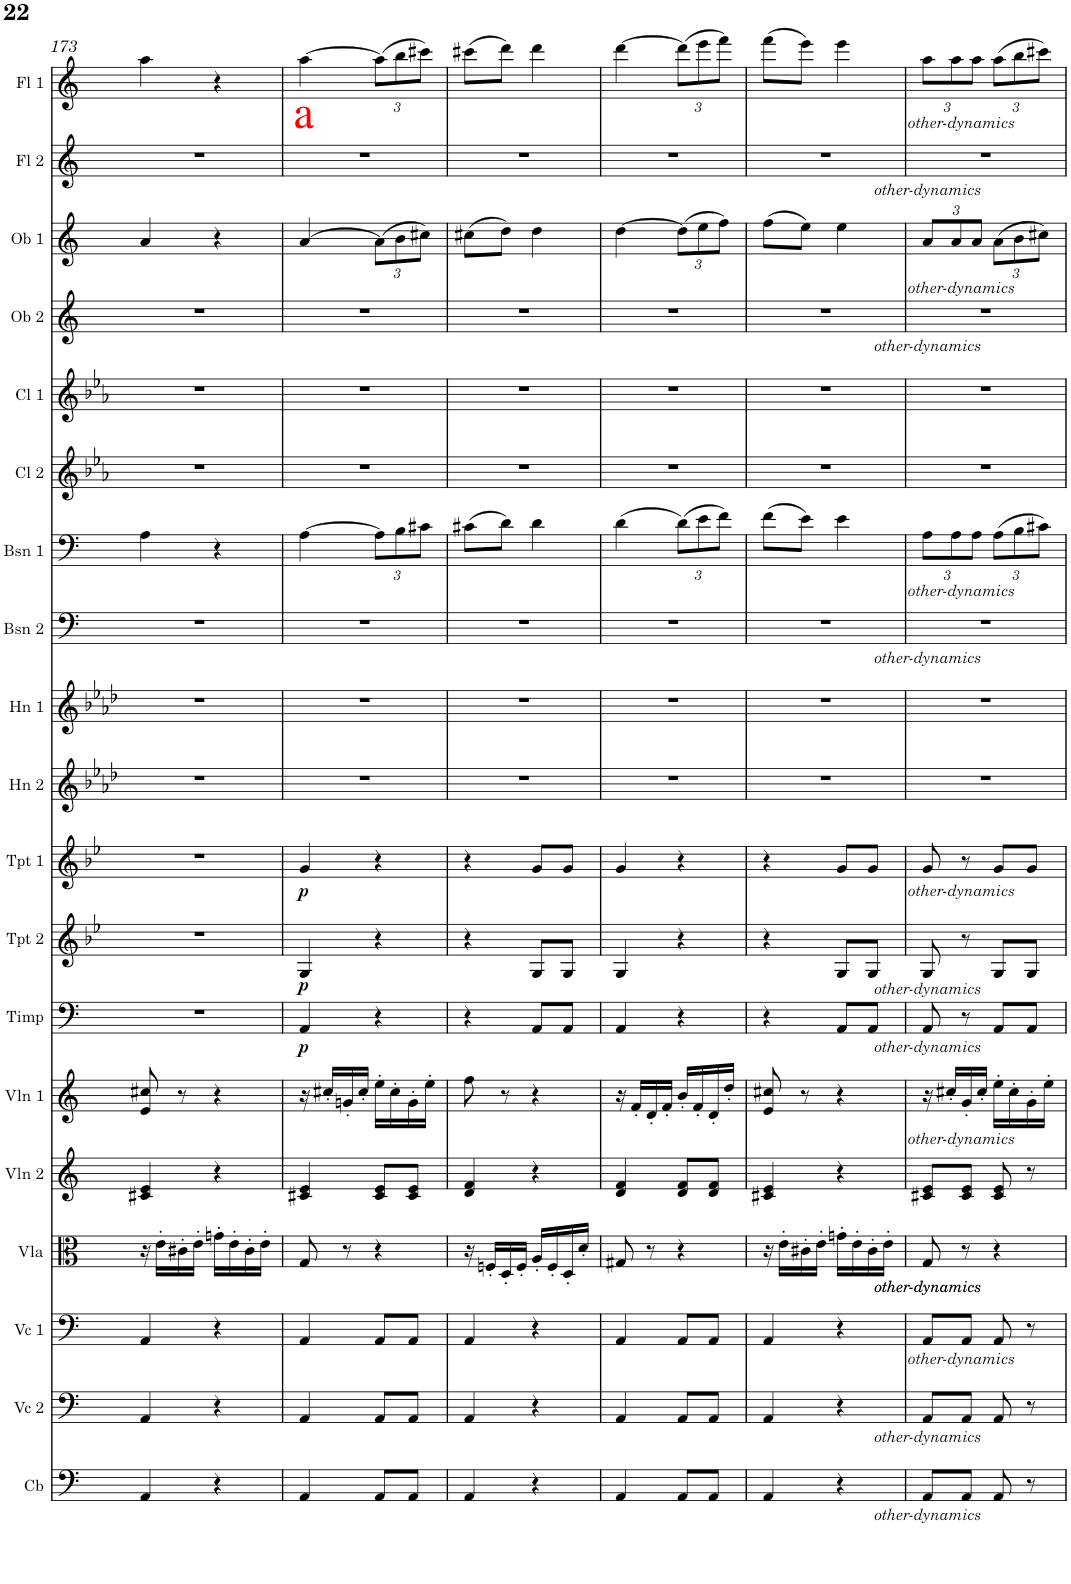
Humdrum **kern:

**kern	**dynam	**kern	**dynam	**kern	**dynam	**kern	**dynam	**kern	**kern	**dynam	**kern	**dynam	**kern	**dynam	**kern	**dynam	**kern	**kern	**kern	**dynam	**kern	**dynam	**kern	**kern	**kern	**dynam	**kern	**dynam	**kern	**dynam	**kern	**text	**dynam
*part19	*part19	*part18	*part18	*part17	*part17	*part16	*part16	*part15	*part14	*part14	*part13	*part13	*part12	*part12	*part11	*part11	*part10	*part9	*part8	*part8	*part7	*part7	*part6	*part5	*part4	*part4	*part3	*part3	*part2	*part2	*part1	*part1	*part1
*staff19	*staff19	*staff18	*staff18	*staff17	*staff17	*staff16	*staff16	*staff15	*staff14	*staff14	*staff13	*staff13	*staff12	*staff12	*staff11	*staff11	*staff10	*staff9	*staff8	*staff8	*staff7	*staff7	*staff6	*staff5	*staff4	*staff4	*staff3	*staff3	*staff2	*staff2	*staff1	*staff1	*staff1
*I"Contrabass	*	*I"Violoncello 2	*	*I"Violoncello 1	*	*I"Viola	*	*I"Violin 2	*I"Violin 1	*	*I"Timpani	*	*I"D Trumpet 2	*	*I"D Trumpet 1	*	*I"E Horn 2	*I"E Horn 1	*I"Bassoon 2	*	*I"Bassoon 1	*	*I"A Clarinet 2	*I"A Clarinet 1	*I"Oboe 2	*	*I"Oboe 1	*	*I"Flute 2	*	*I"Flute 1	*	*
*I'Cb	*	*I'Vc 2	*	*I'Vc 1	*	*I'Vla	*	*I'Vln 2	*I'Vln 1	*	*I'Timp	*	*I'Tpt 2	*	*I'Tpt 1	*	*I'Hn 2	*I'Hn 1	*I'Bsn 2	*	*I'Bsn 1	*	*I'Cl 2	*I'Cl 1	*I'Ob 2	*	*I'Ob 1	*	*I'Fl 2	*	*I'Fl 1	*	*
!!LO:PB:g=z
*clefF4	*	*clefF4	*	*clefF4	*	*clefC3	*	*clefG2	*clefG2	*	*clefF4	*	*clefG2	*	*clefG2	*	*clefG2	*clefG2	*clefF4	*	*clefF4	*	*clefG2	*clefG2	*clefG2	*	*clefG2	*	*clefG2	*	*clefG2	*	*
*Trd7c12	*	*	*	*	*	*	*	*	*	*	*	*	*Trd-1c-2	*	*Trd-1c-2	*	*Trd5c8	*Trd5c8	*	*	*	*	*Trd2c3	*Trd2c3	*	*	*	*	*	*	*	*	*
*k[]	*	*k[]	*	*k[]	*	*k[]	*	*k[]	*k[]	*	*k[]	*	*k[b-e-]	*	*k[b-e-]	*	*k[b-e-a-d-]	*k[b-e-a-d-]	*k[]	*	*k[]	*	*k[b-e-a-]	*k[b-e-a-]	*k[]	*	*k[]	*	*k[]	*	*k[]	*	*
*M2/4	*	*M2/4	*	*M2/4	*	*M2/4	*	*M2/4	*M2/4	*	*M2/4	*	*M2/4	*	*M2/4	*	*M2/4	*M2/4	*M2/4	*	*M2/4	*	*M2/4	*M2/4	*M2/4	*	*M2/4	*	*M2/4	*	*M2/4	*	*
=173	=173	=173	=173	=173	=173	=173	=173	=173	=173	=173	=173	=173	=173	=173	=173	=173	=173	=173	=173	=173	=173	=173	=173	=173	=173	=173	=173	=173	=173	=173	=173	=173	=173
4AA/	.	4AA/	.	4AA/	.	16r	.	4c#X/ 4e/	8e/ 8cc#X/	.	2r	.	2r	.	2r	.	2r	2r	2r	.	4A\	.	2r	2r	2r	.	4a/	.	2r	.	4aa\	.	.
.	.	.	.	.	.	16e'\LL	.	.	.	.	.	.	.	.	.	.	.	.	.	.	.	.	.	.	.	.	.	.	.	.	.	.	.
.	.	.	.	.	.	16c#X'\	.	.	8r	.	.	.	.	.	.	.	.	.	.	.	.	.	.	.	.	.	.	.	.	.	.	.	.
.	.	.	.	.	.	16e'\JJ	.	.	.	.	.	.	.	.	.	.	.	.	.	.	.	.	.	.	.	.	.	.	.	.	.	.	.
4r	.	4r	.	4r	.	16gn'\LL	.	4r	4r	.	.	.	.	.	.	.	.	.	.	.	4r	.	.	.	.	.	4r	.	.	.	4r	.	.
.	.	.	.	.	.	16e'\	.	.	.	.	.	.	.	.	.	.	.	.	.	.	.	.	.	.	.	.	.	.	.	.	.	.	.
.	.	.	.	.	.	16c#'\	.	.	.	.	.	.	.	.	.	.	.	.	.	.	.	.	.	.	.	.	.	.	.	.	.	.	.
.	.	.	.	.	.	16e'\JJ	.	.	.	.	.	.	.	.	.	.	.	.	.	.	.	.	.	.	.	.	.	.	.	.	.	.	.
=174	=174	=174	=174	=174	=174	=174	=174	=174	=174	=174	=174	=174	=174	=174	=174	=174	=174	=174	=174	=174	=174	=174	=174	=174	=174	=174	=174	=174	=174	=174	=174	=174	=174
!	!	!	!	!	!	!	!	!	!	!	!	!LO:DY:b	!	!LO:DY:b	!	!LO:DY:b	!	!	!	!	!	!	!	!	!	!	!	!	!	!	!	!LO:LY:b:color=#FF0000	!
4AA/	.	4AA/	.	4AA/	.	8G/	.	4c#X/ 4e/	16r	.	4AA/	p	4G/	p	4g/	p	2r	2r	2r	.	[4A\	.	2r	2r	2r	.	[4a/	.	2r	.	[4aa\	a	.
.	.	.	.	.	.	.	.	.	16cc#X'/LL	.	.	.	.	.	.	.	.	.	.	.	.	.	.	.	.	.	.	.	.	.	.	.	.
.	.	.	.	.	.	8r	.	.	16gn'/	.	.	.	.	.	.	.	.	.	.	.	.	.	.	.	.	.	.	.	.	.	.	.	.
.	.	.	.	.	.	.	.	.	16cc#'/JJ	.	.	.	.	.	.	.	.	.	.	.	.	.	.	.	.	.	.	.	.	.	.	.	.
*	*	*	*	*	*	*	*	*	*	*	*	*	*	*	*	*	*	*	*	*	*Xbrackettup	*	*	*	*	*	*Xbrackettup	*	*	*	*Xbrackettup	*	*
8AA/L	.	8AA/L	.	8AA/L	.	4r	.	8c#/ 8e/L	16ee'\LL	.	4r	.	4r	.	4r	.	.	.	.	.	12A\L]	.	.	.	.	.	(12a\L]	.	.	.	(12aa\L]	.	.
.	.	.	.	.	.	.	.	.	16cc#'\	.	.	.	.	.	.	.	.	.	.	.	.	.	.	.	.	.	.	.	.	.	.	.	.
.	.	.	.	.	.	.	.	.	.	.	.	.	.	.	.	.	.	.	.	.	12B\	.	.	.	.	.	12b\	.	.	.	12bb\	.	.
8AA/J	.	8AA/J	.	8AA/J	.	.	.	8c#/ 8e/J	16g'\	.	.	.	.	.	.	.	.	.	.	.	.	.	.	.	.	.	.	.	.	.	.	.	.
.	.	.	.	.	.	.	.	.	.	.	.	.	.	.	.	.	.	.	.	.	12c#X\J	.	.	.	.	.	12cc#X\J)	.	.	.	12ccc#X\J)	.	.
.	.	.	.	.	.	.	.	.	16ee'\JJ	.	.	.	.	.	.	.	.	.	.	.	.	.	.	.	.	.	.	.	.	.	.	.	.
=175	=175	=175	=175	=175	=175	=175	=175	=175	=175	=175	=175	=175	=175	=175	=175	=175	=175	=175	=175	=175	=175	=175	=175	=175	=175	=175	=175	=175	=175	=175	=175	=175	=175
4AA/	.	4AA/	.	4AA/	.	16r	.	4d/ 4f/	8ff\	.	4r	.	4r	.	4r	.	2r	2r	2r	.	(8c#X\L	.	2r	2r	2r	.	(8cc#X\L	.	2r	.	(8ccc#X\L	.	.
.	.	.	.	.	.	16Fn'/LL	.	.	.	.	.	.	.	.	.	.	.	.	.	.	.	.	.	.	.	.	.	.	.	.	.	.	.
.	.	.	.	.	.	16D'/	.	.	8r	.	.	.	.	.	.	.	.	.	.	.	8d\J)	.	.	.	.	.	8dd\J)	.	.	.	8ddd\J)	.	.
.	.	.	.	.	.	16F'/JJ	.	.	.	.	.	.	.	.	.	.	.	.	.	.	.	.	.	.	.	.	.	.	.	.	.	.	.
4r	.	4r	.	4r	.	16A'/LL	.	4r	4r	.	8AA/L	.	8G/L	.	8g/L	.	.	.	.	.	4d\	.	.	.	.	.	4dd\	.	.	.	4ddd\	.	.
.	.	.	.	.	.	16F'/	.	.	.	.	.	.	.	.	.	.	.	.	.	.	.	.	.	.	.	.	.	.	.	.	.	.	.
.	.	.	.	.	.	16D'/	.	.	.	.	8AA/J	.	8G/J	.	8g/J	.	.	.	.	.	.	.	.	.	.	.	.	.	.	.	.	.	.
.	.	.	.	.	.	16d'/JJ	.	.	.	.	.	.	.	.	.	.	.	.	.	.	.	.	.	.	.	.	.	.	.	.	.	.	.
=176	=176	=176	=176	=176	=176	=176	=176	=176	=176	=176	=176	=176	=176	=176	=176	=176	=176	=176	=176	=176	=176	=176	=176	=176	=176	=176	=176	=176	=176	=176	=176	=176	=176
4AA/	.	4AA/	.	4AA/	.	8G#X/	.	4d/ 4f/	16r	.	4AA/	.	4G/	.	4g/	.	2r	2r	2r	.	(4d\	.	2r	2r	2r	.	[4dd\	.	2r	.	[4ddd\	.	.
.	.	.	.	.	.	.	.	.	16f'/LL	.	.	.	.	.	.	.	.	.	.	.	.	.	.	.	.	.	.	.	.	.	.	.	.
.	.	.	.	.	.	8r	.	.	16d'/	.	.	.	.	.	.	.	.	.	.	.	.	.	.	.	.	.	.	.	.	.	.	.	.
.	.	.	.	.	.	.	.	.	16f'/JJ	.	.	.	.	.	.	.	.	.	.	.	.	.	.	.	.	.	.	.	.	.	.	.	.
8AA/L	.	8AA/L	.	8AA/L	.	4r	.	8d/ 8f/L	16b'/LL	.	4r	.	4r	.	4r	.	.	.	.	.	(12d\L)	.	.	.	.	.	(12dd\L]	.	.	.	(12ddd\L]	.	.
.	.	.	.	.	.	.	.	.	16f'/	.	.	.	.	.	.	.	.	.	.	.	.	.	.	.	.	.	.	.	.	.	.	.	.
.	.	.	.	.	.	.	.	.	.	.	.	.	.	.	.	.	.	.	.	.	12e\	.	.	.	.	.	12ee\	.	.	.	12eee\	.	.
8AA/J	.	8AA/J	.	8AA/J	.	.	.	8d/ 8f/J	16d'/	.	.	.	.	.	.	.	.	.	.	.	.	.	.	.	.	.	.	.	.	.	.	.	.
.	.	.	.	.	.	.	.	.	.	.	.	.	.	.	.	.	.	.	.	.	12f\J)	.	.	.	.	.	12ff\J)	.	.	.	12fff\J)	.	.
.	.	.	.	.	.	.	.	.	16dd'/JJ	.	.	.	.	.	.	.	.	.	.	.	.	.	.	.	.	.	.	.	.	.	.	.	.
=177	=177	=177	=177	=177	=177	=177	=177	=177	=177	=177	=177	=177	=177	=177	=177	=177	=177	=177	=177	=177	=177	=177	=177	=177	=177	=177	=177	=177	=177	=177	=177	=177	=177
4AA/	.	4AA/	.	4AA/	.	16r	.	4c#X/ 4e/	8e/ 8cc#X/	.	4r	.	4r	.	4r	.	2r	2r	2r	.	(8f\L	.	2r	2r	2r	.	(8ff\L	.	2r	.	(8fff\L	.	.
.	.	.	.	.	.	16e'\LL	.	.	.	.	.	.	.	.	.	.	.	.	.	.	.	.	.	.	.	.	.	.	.	.	.	.	.
.	.	.	.	.	.	16c#X'\	.	.	8r	.	.	.	.	.	.	.	.	.	.	.	8e\J)	.	.	.	.	.	8ee\J)	.	.	.	8eee\J)	.	.
.	.	.	.	.	.	16e'\JJ	.	.	.	.	.	.	.	.	.	.	.	.	.	.	.	.	.	.	.	.	.	.	.	.	.	.	.
4r	.	4r	.	4r	.	16gn'\LL	.	4r	4r	.	8AA/L	.	8G/L	.	8g/L	.	.	.	.	.	4e\	.	.	.	.	.	4ee\	.	.	.	4eee\	.	.
.	.	.	.	.	.	16e'\	.	.	.	.	.	.	.	.	.	.	.	.	.	.	.	.	.	.	.	.	.	.	.	.	.	.	.
.	.	.	.	.	.	16c#'\	.	.	.	.	8AA/J	.	8G/J	.	8g/J	.	.	.	.	.	.	.	.	.	.	.	.	.	.	.	.	.	.
.	.	.	.	.	.	16e'\JJ	.	.	.	.	.	.	.	.	.	.	.	.	.	.	.	.	.	.	.	.	.	.	.	.	.	.	.
=178	=178	=178	=178	=178	=178	=178	=178	=178	=178	=178	=178	=178	=178	=178	=178	=178	=178	=178	=178	=178	=178	=178	=178	=178	=178	=178	=178	=178	=178	=178	=178	=178	=178
!	!LO:DY:b	!	!LO:DY:b	!	!LO:DY:b	!	!LO:DY:b	!	!	!	!	!	!	!	!	!	!	!	!	!	!	!	!	!	!	!	!	!	!	!	!	!	!
!	!	!	!	!	!	!	!LO:DY:n=1:b	!	!	!	!	!LO:DY:b	!	!LO:DY:b	!	!LO:DY:b	!	!	!	!LO:DY:b	!	!LO:DY:b	!	!	!	!LO:DY:b	!	!LO:DY:b	!	!LO:DY:b	!	!	!LO:DY:b
8AA/L	other-dynamics	8AA/L	other-dynamics	8AA/L	other-dynamics	8G/	other-dynamics other-dynamics	8c#X/ 8e/L	16r	.	8AA/	other-dynamics	8G/	other-dynamics	8g/	other-dynamics	2r	2r	2r	other-dynamics	12A\L	other-dynamics	2r	2r	2r	other-dynamics	12a/L	other-dynamics	2r	other-dynamics	12aa\L	.	other-dynamics
!	!	!	!	!	!	!	!	!	!	!LO:DY:b	!	!	!	!	!	!	!	!	!	!	!	!	!	!	!	!	!	!	!	!	!	!	!
.	.	.	.	.	.	.	.	.	16cc#X'/LL	other-dynamics	.	.	.	.	.	.	.	.	.	.	.	.	.	.	.	.	.	.	.	.	.	.	.
.	.	.	.	.	.	.	.	.	.	.	.	.	.	.	.	.	.	.	.	.	12A\	.	.	.	.	.	12a/	.	.	.	12aa\	.	.
8AA/J	.	8AA/J	.	8AA/J	.	8r	.	8c#/ 8e/J	16g'/	.	8r	.	8r	.	8r	.	.	.	.	.	.	.	.	.	.	.	.	.	.	.	.	.	.
.	.	.	.	.	.	.	.	.	.	.	.	.	.	.	.	.	.	.	.	.	12A\J	.	.	.	.	.	12a/J	.	.	.	12aa\J	.	.
.	.	.	.	.	.	.	.	.	16cc#'/JJ	.	.	.	.	.	.	.	.	.	.	.	.	.	.	.	.	.	.	.	.	.	.	.	.
8AA/	.	8AA/	.	8AA/	.	4r	.	8c#/ 8e/	16ee'\LL	.	8AA/L	.	8G/L	.	8g/L	.	.	.	.	.	(12A\L	.	.	.	.	.	(12a\L	.	.	.	(12aa\L	.	.
.	.	.	.	.	.	.	.	.	16cc#'\	.	.	.	.	.	.	.	.	.	.	.	.	.	.	.	.	.	.	.	.	.	.	.	.
.	.	.	.	.	.	.	.	.	.	.	.	.	.	.	.	.	.	.	.	.	12B\	.	.	.	.	.	12b\	.	.	.	12bb\	.	.
8r	.	8r	.	8r	.	.	.	8r	16g'\	.	8AA/J	.	8G/J	.	8g/J	.	.	.	.	.	.	.	.	.	.	.	.	.	.	.	.	.	.
.	.	.	.	.	.	.	.	.	.	.	.	.	.	.	.	.	.	.	.	.	12c#X\J)	.	.	.	.	.	12cc#X\J)	.	.	.	12ccc#X\J)	.	.
.	.	.	.	.	.	.	.	.	16ee'\JJ	.	.	.	.	.	.	.	.	.	.	.	.	.	.	.	.	.	.	.	.	.	.	.	.
=	=	=	=	=	=	=	=	=	=	=	=	=	=	=	=	=	=	=	=	=	=	=	=	=	=	=	=	=	=	=	=	=	=
*-	*-	*-	*-	*-	*-	*-	*-	*-	*-	*-	*-	*-	*-	*-	*-	*-	*-	*-	*-	*-	*-	*-	*-	*-	*-	*-	*-	*-	*-	*-	*-	*-	*-
